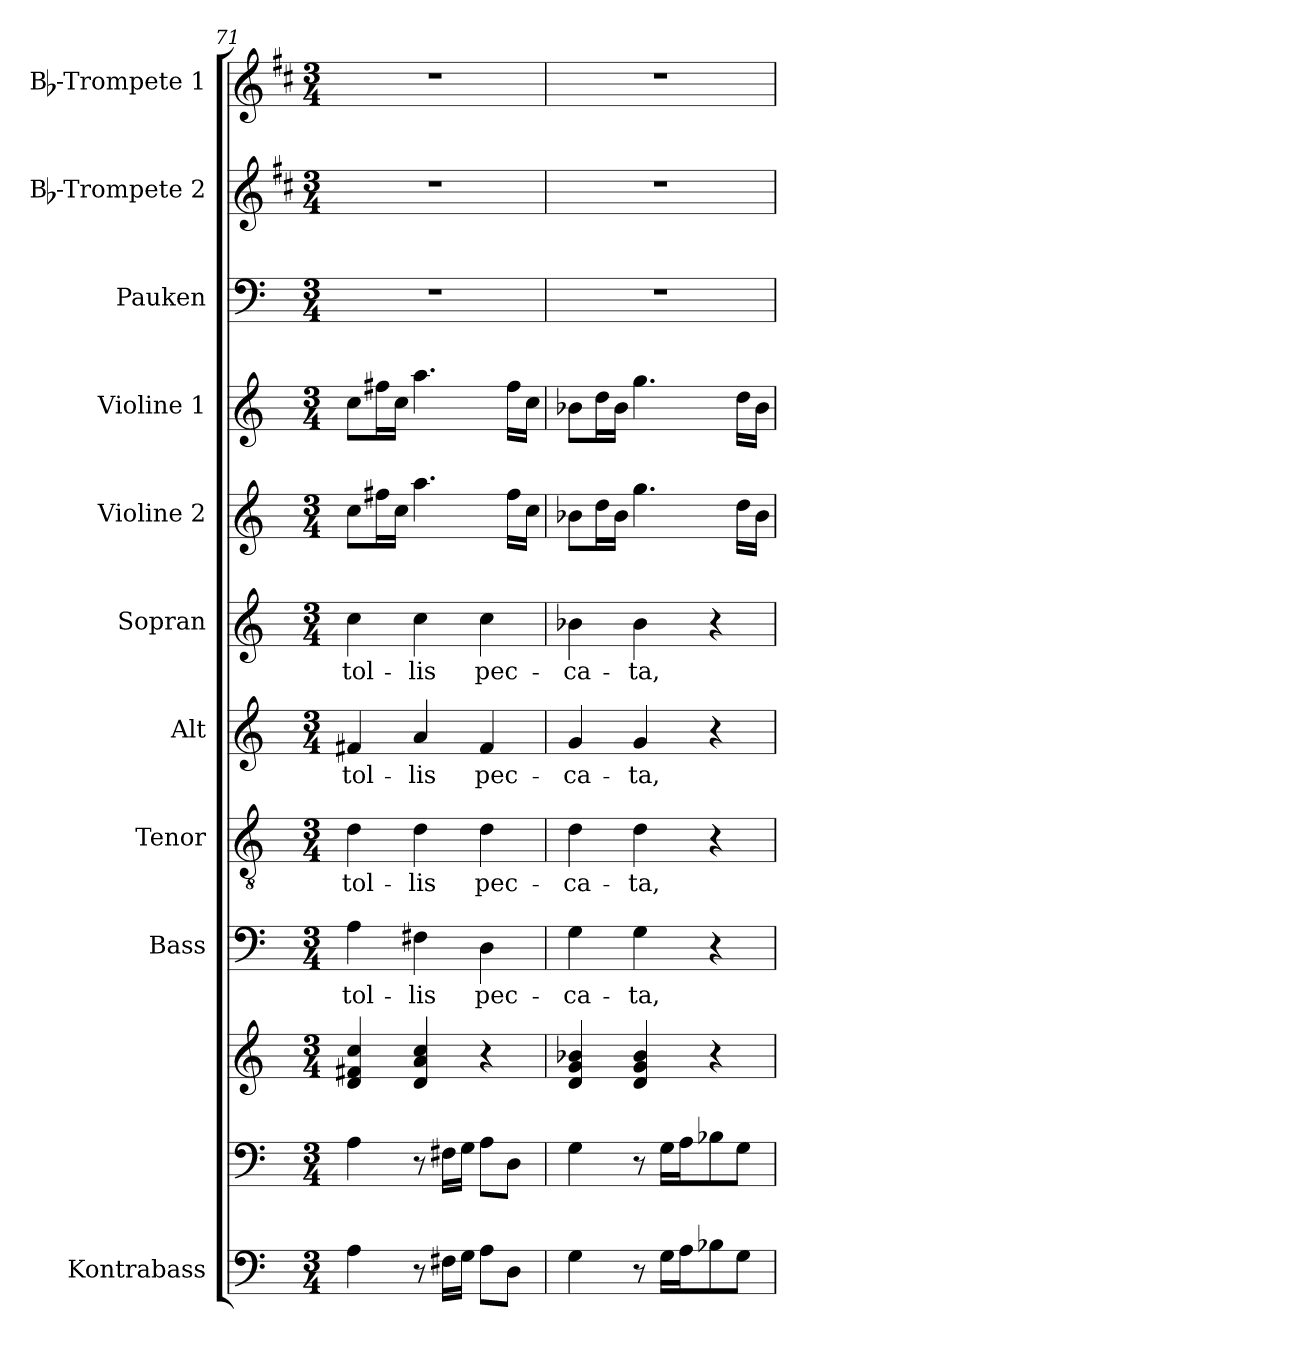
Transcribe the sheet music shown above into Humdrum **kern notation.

**kern	**kern	**kern	**kern	**text	**kern	**text	**kern	**text	**kern	**text	**kern	**kern	**kern	**kern	**kern
*part11	*part10	*part10	*part9	*part9	*part8	*part8	*part7	*part7	*part6	*part6	*part5	*part4	*part3	*part2	*part1
*staff12	*staff11	*staff10	*staff9	*staff9	*staff8	*staff8	*staff7	*staff7	*staff6	*staff6	*staff5	*staff4	*staff3	*staff2	*staff1
*I"Kontrabass	*	*	*I"Bass	*	*I"Tenor	*	*I"Alt	*	*I"Sopran	*	*I"Violine 2	*I"Violine 1	*I"Pauken	*I"Bb-Trompete 2	*I"Bb-Trompete 1
*I'Kb.	*	*	*I'B.	*	*I'T.	*	*I'A.	*	*I'S.	*	*I'Vl. 2	*I'Vl. 1	*I'Pk.	*I'Bb Trp. 2	*I'Bb Trp. 1
!!LO:PB:g=z
*clefF4	*clefF4	*clefG2	*clefF4	*	*clefGv2	*	*clefG2	*	*clefG2	*	*clefG2	*clefG2	*clefF4	*clefG2	*clefG2
*ITrd7c12	*	*	*	*	*	*	*	*	*	*	*	*	*	*ITrd1c2	*ITrd1c2
*k[]	*k[]	*k[]	*k[]	*	*k[]	*	*k[]	*	*k[]	*	*k[]	*k[]	*k[]	*k[]	*k[]
*C:	*C:	*C:	*C:	*	*C:	*	*C:	*	*C:	*	*C:	*C:	*C:	*C:	*C:
*M3/4	*M3/4	*M3/4	*M3/4	*	*M3/4	*	*M3/4	*	*M3/4	*	*M3/4	*M3/4	*M3/4	*M3/4	*M3/4
=71	=71	=71	=71	=71	=71	=71	=71	=71	=71	=71	=71	=71	=71	=71	=71
!	!	!	!	!LO:LY:b	!	!LO:LY:b	!	!LO:LY:b	!	!LO:LY:b	!	!	!	!	!
4AA\	4A\	4d/ 4f#X/ 4cc/	4A\	tol-	4d\	tol-	4f#X/	tol-	4cc\	tol-	8cc\L	8cc\L	2.r	2.r	2.r
.	.	.	.	.	.	.	.	.	.	.	16ff#X\L	16ff#X\L	.	.	.
.	.	.	.	.	.	.	.	.	.	.	16cc\JJ	16cc\JJ	.	.	.
!	!	!	!	!LO:LY:b	!	!LO:LY:b	!	!LO:LY:b	!	!LO:LY:b	!	!	!	!	!
8r	8r	4d/ 4a/ 4cc/	4F#X\	-lis	4d\	-lis	4a/	-lis	4cc\	-lis	4.aa\	4.aa\	.	.	.
16FF#X\LL	16F#X\LL	.	.	.	.	.	.	.	.	.	.	.	.	.	.
16GG\JJ	16G\JJ	.	.	.	.	.	.	.	.	.	.	.	.	.	.
!	!	!	!	!LO:LY:b	!	!LO:LY:b	!	!LO:LY:b	!	!LO:LY:b	!	!	!	!	!
8AA\L	8A\L	4r	4D\	pec-	4d\	pec-	4f#/	pec-	4cc\	pec-	.	.	.	.	.
8DD\J	8D\J	.	.	.	.	.	.	.	.	.	16ff#\LL	16ff#\LL	.	.	.
.	.	.	.	.	.	.	.	.	.	.	16cc\JJ	16cc\JJ	.	.	.
=72	=72	=72	=72	=72	=72	=72	=72	=72	=72	=72	=72	=72	=72	=72	=72
!	!	!	!	!LO:LY:b	!	!LO:LY:b	!	!LO:LY:b	!	!LO:LY:b	!	!	!	!	!
4GG\	4G\	4d/ 4g/ 4b-X/	4G\	-ca-	4d\	-ca-	4g/	-ca-	4b-X\	-ca-	8b-X\L	8b-X\L	2.r	2.r	2.r
.	.	.	.	.	.	.	.	.	.	.	16dd\L	16dd\L	.	.	.
.	.	.	.	.	.	.	.	.	.	.	16b-\JJ	16b-\JJ	.	.	.
!	!	!	!	!LO:LY:b	!	!LO:LY:b	!	!LO:LY:b	!	!LO:LY:b	!	!	!	!	!
8r	8r	4d/ 4g/ 4b-/	4G\	-ta,	4d\	-ta,	4g/	-ta,	4b-\	-ta,	4.gg\	4.gg\	.	.	.
16GG\LL	16G\LL	.	.	.	.	.	.	.	.	.	.	.	.	.	.
16AA\J	16A\J	.	.	.	.	.	.	.	.	.	.	.	.	.	.
8BB-X\	8B-X\	4r	4r	.	4r	.	4r	.	4r	.	.	.	.	.	.
8GG\J	8G\J	.	.	.	.	.	.	.	.	.	16dd\LL	16dd\LL	.	.	.
.	.	.	.	.	.	.	.	.	.	.	16b-\JJ	16b-\JJ	.	.	.
=	=	=	=	=	=	=	=	=	=	=	=	=	=	=	=
*-	*-	*-	*-	*-	*-	*-	*-	*-	*-	*-	*-	*-	*-	*-	*-
